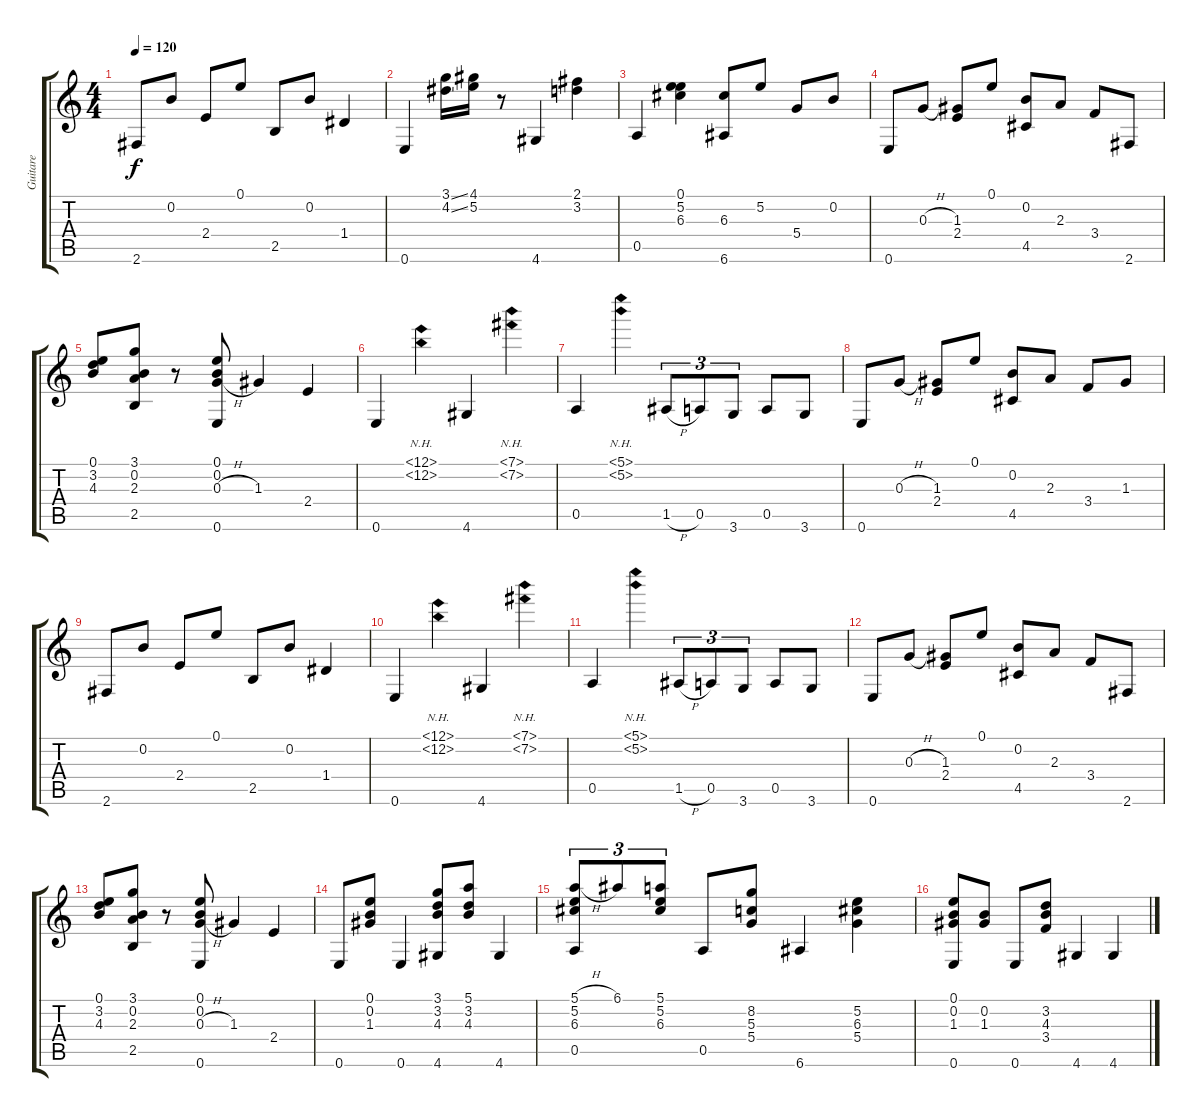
\track ("Guitare" "Guitare") {instrument acousticguitarnylon}
\staff {score tabs}
\tuning (E4 B3 G3 D3 A2 E2) {hide}
\ts (4 4)
\tempo 120
\clef g2
\ks c
2.6.8{dy f} 0.2.8 2.4.8 0.1.8 2.5.8 0.2.8 1.4.4 |
0.6.4 (3.1{ss} 4.2{ss}).16 (4.1 5.2).16 r.8 4.6.4 (2.1 3.2).4 |
0.5.4 (0.1 5.2 6.3).4 (6.3 6.6).8 5.2.8 5.4.8 0.2.8 |
0.6.8 0.3{h}.8 (1.3 2.4).8 0.1.8 (0.2 4.5).8 2.3.8 3.4.8 2.6.8 |
(0.1 3.2 4.3).8 (3.1 0.2 2.3 2.5).8 r.8 (0.1 0.2 0.3{h} 0.6).8 1.3.4 2.4.4 |
0.6.4 (12.1{nh} 12.2{nh}).4 4.6.4 (7.1{nh} 7.2{nh}).4 |
0.5.4 (5.1{nh} 5.2{nh}).4 1.5{h}.8{tu (3 2)} 0.5.8{tu (3 2)} 3.6.8{tu (3 2)} 0.5.8 3.6.8 |
0.6.8 0.3{h}.8 (1.3 2.4).8 0.1.8 (0.2 4.5).8 2.3.8 3.4.8 1.3.8 |
2.6.8 0.2.8 2.4.8 0.1.8 2.5.8 0.2.8 1.4.4 |
0.6.4 (12.1{nh} 12.2{nh}).4 4.6.4 (7.1{nh} 7.2{nh}).4 |
0.5.4 (5.1{nh} 5.2{nh}).4 1.5{h}.8{tu (3 2)} 0.5.8{tu (3 2)} 3.6.8{tu (3 2)} 0.5.8 3.6.8 |
0.6.8 0.3{h}.8 (1.3 2.4).8 0.1.8 (0.2 4.5).8 2.3.8 3.4.8 2.6.8 |
(0.1 3.2 4.3).8 (3.1 0.2 2.3 2.5).8 r.8 (0.1 0.2 0.3{h} 0.6).8 1.3.4 2.4.4 |
0.6.8 (0.1 0.2 1.3).8 0.6.4 (3.1 3.2 4.3 4.6).8 (5.1 3.2 4.3).8 4.6.4 |
(5.1{h} 5.2 6.3 0.5).8{tu (3 2)} 6.1.8{tu (3 2)} (5.1 5.2 6.3).8{tu (3 2)} 0.5.8 (8.2 5.3 5.4).8 6.6.4 (5.2 6.3 5.4).4 |
(0.1 0.2 1.3 0.6).8 (0.2 1.3).8 0.6.8 (3.2 4.3 3.4).8 4.6.4 4.6.4
